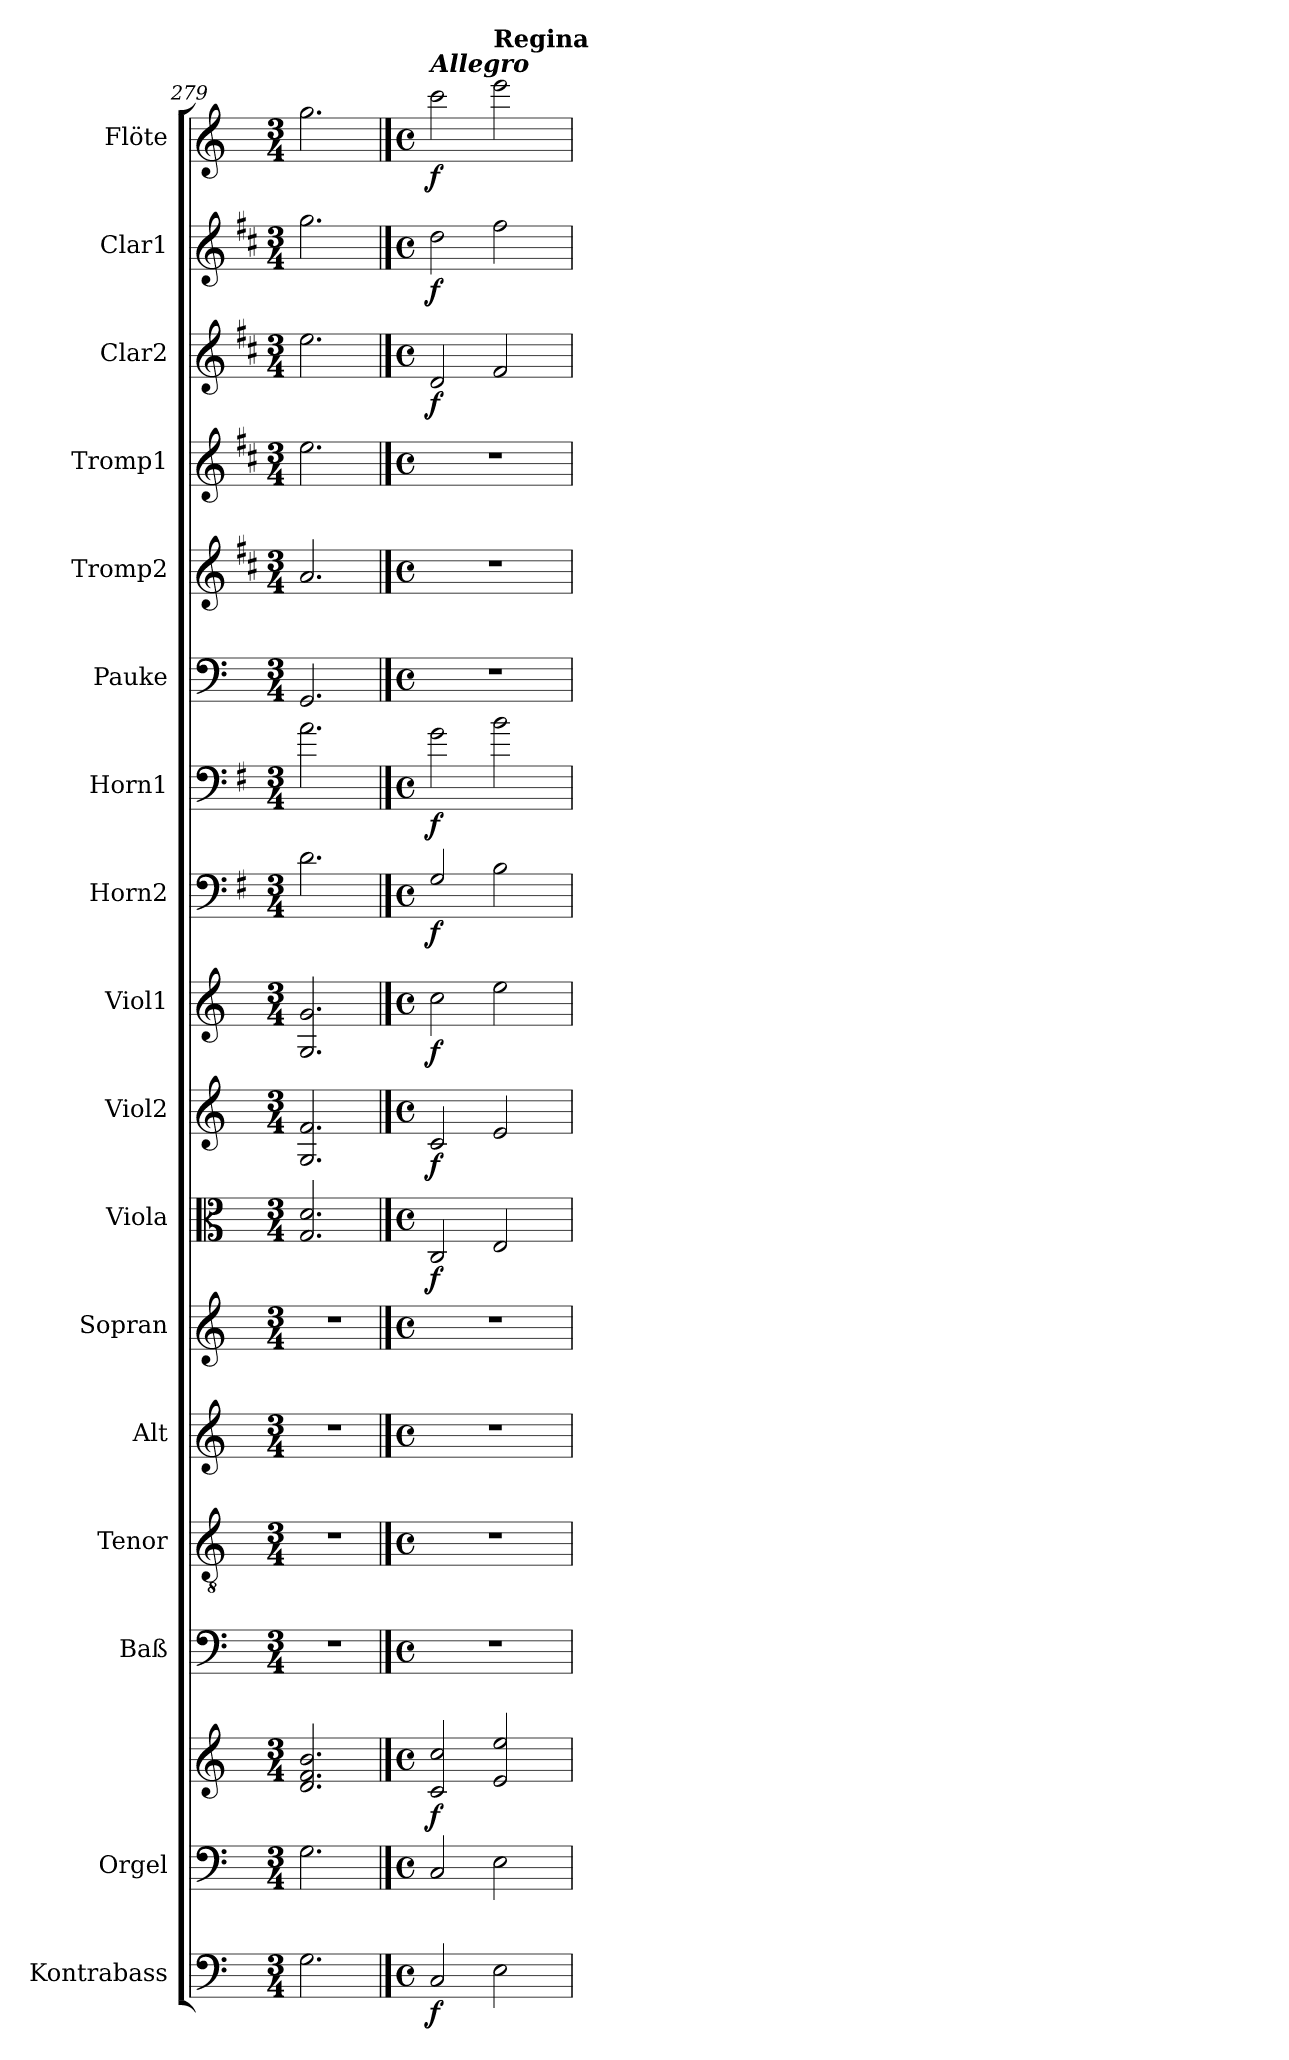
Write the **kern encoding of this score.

**kern	**dynam	**kern	**kern	**dynam	**kern	**kern	**kern	**kern	**kern	**dynam	**kern	**dynam	**kern	**dynam	**kern	**dynam	**kern	**dynam	**kern	**kern	**kern	**kern	**dynam	**kern	**dynam	**kern	**dynam
*part17	*part17	*part16	*part16	*part16	*part15	*part14	*part13	*part12	*part11	*part11	*part10	*part10	*part9	*part9	*part8	*part8	*part7	*part7	*part6	*part5	*part4	*part3	*part3	*part2	*part2	*part1	*part1
*staff18	*staff18	*staff17	*staff16	*staff16/17	*staff15	*staff14	*staff13	*staff12	*staff11	*staff11	*staff10	*staff10	*staff9	*staff9	*staff8	*staff8	*staff7	*staff7	*staff6	*staff5	*staff4	*staff3	*staff3	*staff2	*staff2	*staff1	*staff1
*I"Kontrabass	*	*I"Orgel	*	*	*I"Baß	*I"Tenor	*I"Alt	*I"Sopran	*I"Viola	*	*I"Viol2	*	*I"Viol1	*	*I"Horn2	*	*I"Horn1	*	*I"Pauke	*I"Tromp2	*I"Tromp1	*I"Clar2	*	*I"Clar1	*	*I"Flöte	*
*I'Kb	*	*	*	*	*I'B	*I'T	*I'A	*I'S	*I'Vla	*	*I'Vl2	*	*I'Vl1	*	*I'Hr2	*	*I'Hr1	*	*I'Pk	*I'Tr2	*I'Tr1	*I'Cl2	*	*I'Cl1	*	*I'Fl	*
*clefF4	*	*clefF4	*clefG2	*	*clefF4	*clefGv2	*clefG2	*clefG2	*clefC3	*	*clefG2	*	*clefG2	*	*clefF4	*	*clefF4	*	*clefF4	*clefG2	*clefG2	*clefG2	*	*clefG2	*	*clefG2	*
*ITrd1c2	*	*	*	*	*	*	*	*	*	*	*	*	*	*	*ITrd4c7	*	*ITrd4c7	*	*	*ITrd1c2	*ITrd1c2	*ITrd1c2	*	*ITrd1c2	*	*	*
*k[b-e-]	*	*k[]	*k[]	*	*k[]	*k[]	*k[]	*k[]	*k[]	*	*k[]	*	*k[]	*	*k[]	*	*k[]	*	*k[]	*k[]	*k[]	*k[]	*	*k[]	*	*k[]	*
*B-:	*	*C:	*C:	*	*C:	*C:	*C:	*C:	*C:	*	*C:	*	*C:	*	*C:	*	*C:	*	*C:	*C:	*C:	*C:	*	*C:	*	*C:	*
*M3/4	*	*M3/4	*M3/4	*	*M3/4	*M3/4	*M3/4	*M3/4	*M3/4	*	*M3/4	*	*M3/4	*	*M3/4	*	*M3/4	*	*M3/4	*M3/4	*M3/4	*M3/4	*	*M3/4	*	*M3/4	*
=279	=279	=279	=279	=279	=279	=279	=279	=279	=279	=279	=279	=279	=279	=279	=279	=279	=279	=279	=279	=279	=279	=279	=279	=279	=279	=279	=279
2.F\	.	2.G\	2.d/ 2.f/ 2.b/	.	2.r	2.r	2.r	2.r	2.G/ 2.d/	.	2.G/ 2.f/	.	2.G/ 2.g/	.	2.G\	.	2.d\	.	2.GG/	2.g/	2.dd\	2.dd\	.	2.ff\	.	2.gg\	.
!!LO:PB:g=z
==280	==280	==280	==280	==280	==280	==280	==280	==280	==280	==280	==280	==280	==280	==280	==280	==280	==280	==280	==280	==280	==280	==280	==280	==280	==280	==280	==280
*M4/4	*	*M4/4	*M4/4	*	*M4/4	*M4/4	*M4/4	*M4/4	*M4/4	*	*M4/4	*	*M4/4	*	*M4/4	*	*M4/4	*	*M4/4	*M4/4	*M4/4	*M4/4	*	*M4/4	*	*M4/4	*
*met(c)	*	*met(c)	*met(c)	*	*met(c)	*met(c)	*met(c)	*met(c)	*met(c)	*	*met(c)	*	*met(c)	*	*met(c)	*	*met(c)	*	*met(c)	*met(c)	*met(c)	*met(c)	*	*met(c)	*	*met(c)	*
!	!	!	!	!	!	!	!	!	!	!	!	!	!	!	!	!	!	!	!	!	!	!	!	!	!	!LO:TX:a:Bi:t=Allegro	!
!	!LO:DY:b	!	!	!LO:DY:a=2	!	!	!	!	!	!LO:DY:b	!	!LO:DY:b	!	!LO:DY:b	!	!LO:DY:b	!	!LO:DY:b	!	!	!	!	!LO:DY:b	!	!LO:DY:b	!	!LO:DY:b
2BB-/	f	2C/	2c/ 2cc/	f	1r	1r	1r	1r	2C/	f	2c/	f	2cc\	f	2C/	f	2c\	f	1r	1r	1r	2c/	f	2cc\	f	2ccc\	f
!	!	!	!	!	!	!	!	!	!	!	!	!	!	!	!	!	!	!	!	!	!	!	!	!	!	!LO:TX:a:B:t=Regina	!
2D\	.	2E\	2e/ 2ee/	.	.	.	.	.	2E/	.	2e/	.	2ee\	.	2E\	.	2e\	.	.	.	.	2e/	.	2ee\	.	2eee\	.
=	=	=	=	=	=	=	=	=	=	=	=	=	=	=	=	=	=	=	=	=	=	=	=	=	=	=	=
*-	*-	*-	*-	*-	*-	*-	*-	*-	*-	*-	*-	*-	*-	*-	*-	*-	*-	*-	*-	*-	*-	*-	*-	*-	*-	*-	*-
